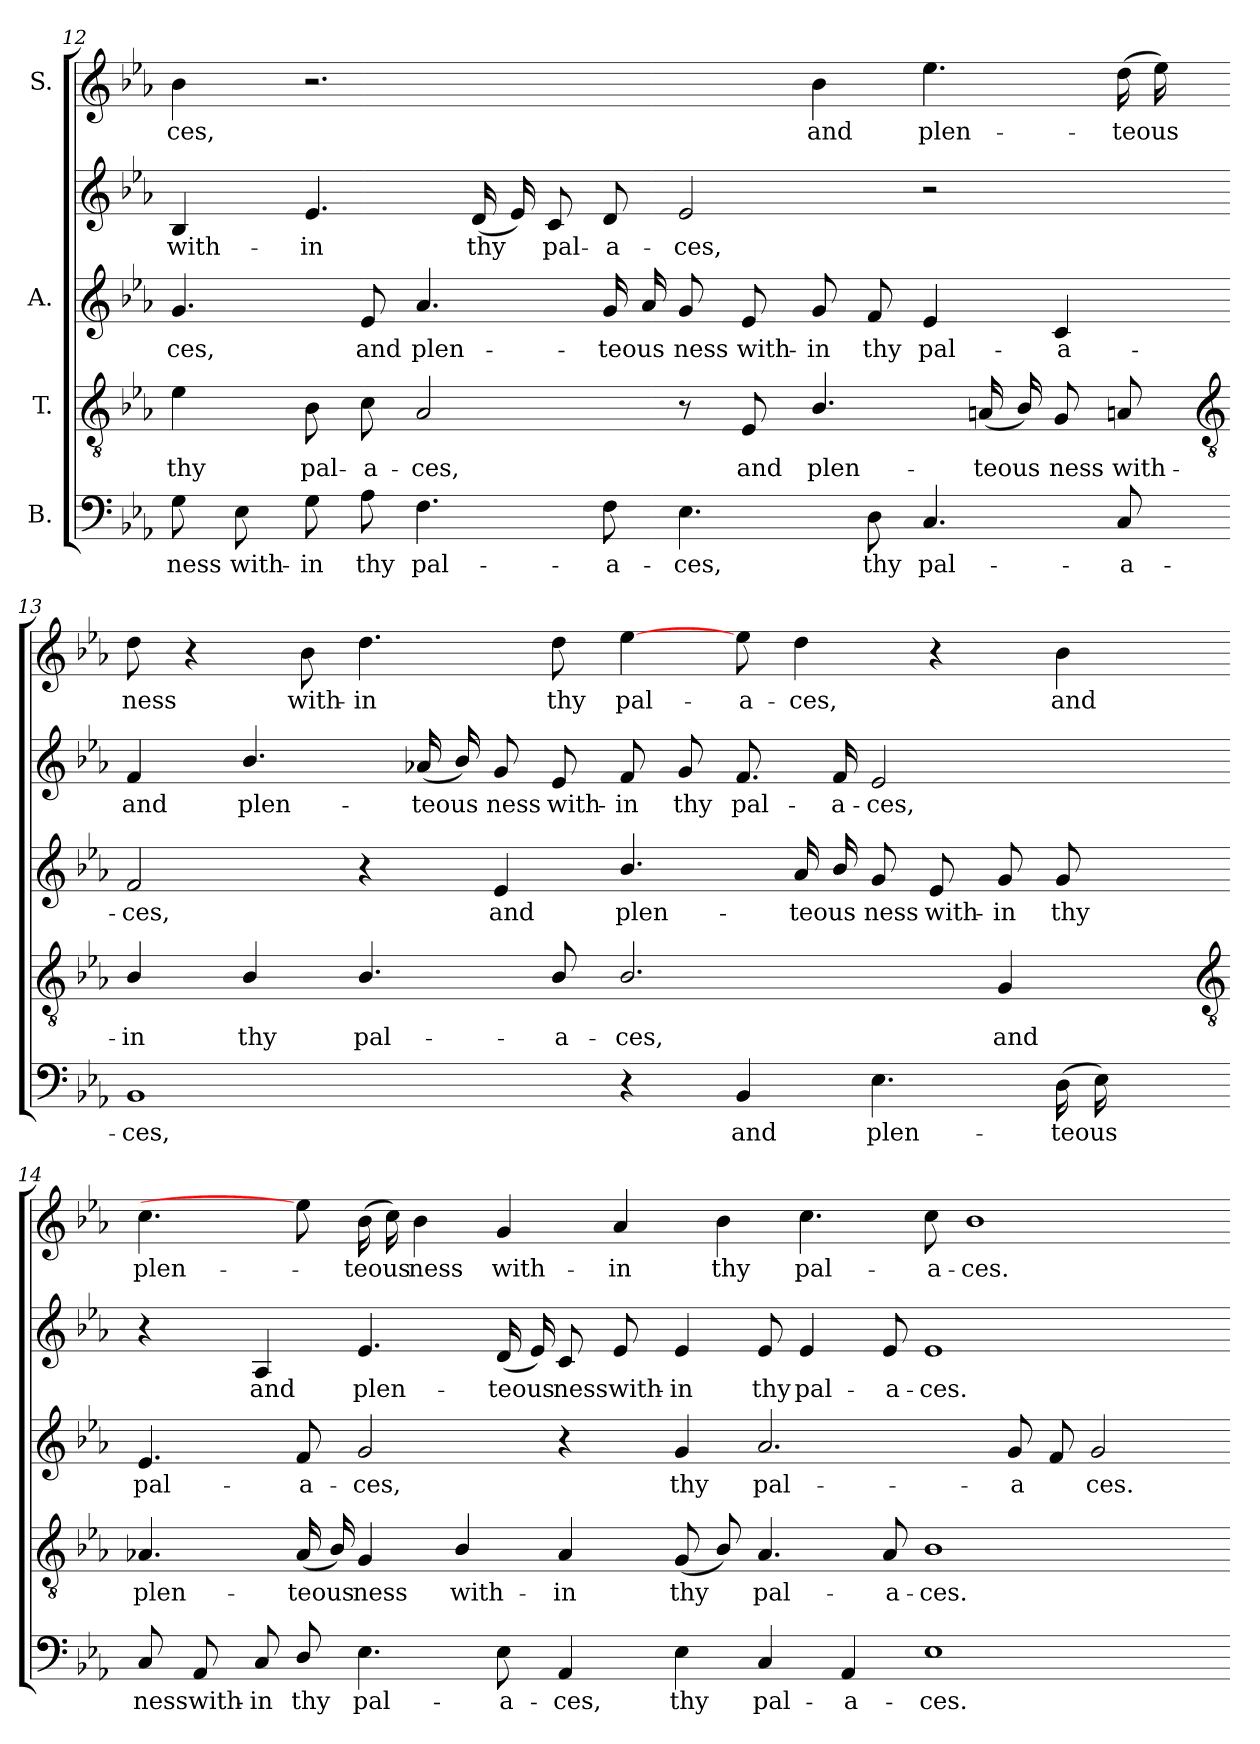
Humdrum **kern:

**kern	**text	**kern	**text	**kern	**text	**kern	**text	**kern	**text
*part4	*part4	*part3	*part3	*part2	*part2	*part2	*part2	*part1	*part1
*staff5	*staff5	*staff4	*staff4	*staff3	*staff3	*staff2	*staff2	*staff1	*staff1
*I"B.	*	*I"T.	*	*I"A.	*	*	*	*I"S.	*
!!LO:LB:g=z
*clefF4	*	*clefGv2	*	*clefG2	*	*clefG2	*	*clefG2	*
*k[b-e-a-]	*	*k[b-e-a-]	*	*k[b-e-a-]	*	*k[b-e-a-]	*	*k[b-e-a-]	*
*E-:	*	*E-:	*	*E-:	*	*E-:	*	*E-:	*
=12	=12	=12	=12	=12	=12	=12	=12	=12	=12
!	!LO:LY:b	!	!LO:LY:b	!	!LO:LY:b	!	!LO:LY:b	!	!LO:LY:b
8G	ness	4e-	thy	4.g	ces,	4B-	-with-	4b-	-ces,
!	!LO:LY:b	!	!	!	!	!	!	!	!
8E-	with-	.	.	.	.	.	.	.	.
!	!LO:LY:b	!	!LO:LY:b	!	!	!	!LO:LY:b	!	!
8G	-in	8B-	pal-	.	.	4.e-	-in	2.r	.
!	!LO:LY:b	!	!LO:LY:b	!	!LO:LY:b	!	!	!	!
8A-	thy	8c	-a-	8e-	and	.	.	.	.
!	!LO:LY:b	!	!LO:LY:b	!	!LO:LY:b	!	!	!	!
4.F	pal-	2A-	-ces,	4.a-	plen-	.	.	.	.
!	!	!	!	!	!	!	!LO:LY:b	!	!
.	.	.	.	.	.	(<16d	thy	.	.
.	.	.	.	.	.	16e-)	.	.	.
!	!	!	!	!	!	!	!LO:LY:b	!	!
.	.	.	.	.	.	8c	pal-	.	.
!	!LO:LY:b	!	!	!	!LO:LY:b	!	!LO:LY:b	!	!
8F	-a-	.	.	16g	-teous	8d	-a-	.	.
.	.	.	.	16a-	.	.	.	.	.
!	!LO:LY:b	!	!	!	!LO:LY:b	!	!LO:LY:b	!	!
4.E-	-ces,	8r	.	8g	ness	2e-	-ces,	4ryy	.
!	!	!	!LO:LY:b	!	!LO:LY:b	!	!	!	!
.	.	8E-	and	8e-	with-	.	.	.	.
!	!	!	!LO:LY:b	!	!LO:LY:b	!	!	!	!LO:LY:b
.	.	4.B-/	plen-	8g	-in	.	.	4b-	and
!	!LO:LY:b	!	!	!	!LO:LY:b	!	!	!	!
8D	thy	.	.	8f	thy	.	.	.	.
!	!LO:LY:b	!	!	!	!LO:LY:b	!	!	!	!LO:LY:b
4.C	pal-	.	.	4e-	pal-	2r	.	4.ee-	plen-
!	!	!	!LO:LY:b	!	!	!	!	!	!
.	.	(<16An/	-teous	.	.	.	.	.	.
.	.	16B-/)	.	.	.	.	.	.	.
!	!	!	!LO:LY:b	!	!LO:LY:b	!	!	!	!
.	.	8G	ness	4c	-a-	.	.	.	.
!	!LO:LY:b	!	!LO:LY:b	!	!	!	!	!	!LO:LY:b
8C	-a-	8An	with-	.	.	.	.	(>16dd	-teous
.	.	.	.	.	.	.	.	16ee-)	.
!!LO:LB:g=z
=13-	=13-	=13-	=13-	=13-	=13-	=13-	=13-	=13-	=13-
*	*	*clefGv2	*	*	*	*	*	*	*
!	!LO:LY:b	!	!LO:LY:b	!	!LO:LY:b	!	!LO:LY:b	!	!LO:LY:b
1BB-	-ces,	4B-/	-in	2f	ces,	4f	-and	8dd	ness
.	.	.	.	.	.	.	.	4r	.
!	!	!	!LO:LY:b	!	!	!	!LO:LY:b	!	!
.	.	4B-/	thy	.	.	4.b-/	plen-	.	.
!	!	!	!	!	!	!	!	!	!LO:LY:b
.	.	.	.	.	.	.	.	8b-	with-
!	!	!	!LO:LY:b	!	!	!	!	!	!LO:LY:b
.	.	4.B-/	pal-	4r	.	.	.	4.dd	-in
!	!	!	!	!	!	!	!LO:LY:b	!	!
.	.	.	.	.	.	(<16a-X/	-teous	.	.
.	.	.	.	.	.	16b-/)	.	.	.
!	!	!	!	!	!LO:LY:b	!	!LO:LY:b	!	!
.	.	.	.	4e-	and	8g	ness	.	.
!	!	!	!LO:LY:b	!	!	!	!LO:LY:b	!	!LO:LY:b
.	.	8B-/	-a-	.	.	8e-	with-	8dd	thy
!	!	!	!LO:LY:b	!	!LO:LY:b	!	!LO:LY:b	!	!LO:LY:b
4r	.	2.B-/	-ces,	4.b-/	plen-	8f	-in	[4ee-	pal-
!	!	!	!	!	!	!	!LO:LY:b	!	!
.	.	.	.	.	.	8g	thy	.	.
!	!LO:LY:b	!	!	!	!	!	!LO:LY:b	!	!LO:LY:b
4BB-	and	.	.	.	.	8.f	pal-	8ee-	-a-
!	!	!	!	!	!LO:LY:b	!	!	!	!LO:LY:b
.	.	.	.	16a-/	-teous	.	.	4dd	-ces,
!	!	!	!	!	!	!	!LO:LY:b	!	!
.	.	.	.	16b-/	.	16f	-a-	.	.
!	!LO:LY:b	!	!	!	!LO:LY:b	!	!LO:LY:b	!	!
4.E-	plen-	.	.	8g	ness	2e-	-ces,	.	.
!	!	!	!	!	!LO:LY:b	!	!	!	!
.	.	.	.	8e-	with-	.	.	4r	.
!	!	!	!LO:LY:b	!	!LO:LY:b	!	!	!	!
.	.	4G	and	8g	-in	.	.	.	.
!	!LO:LY:b	!	!	!	!LO:LY:b	!	!	!	!LO:LY:b
(>16D	-teous	.	.	8g	thy	.	.	4b-	and
16E-)	.	.	.	.	.	.	.	.	.
8ryy	.	8ryy	.	8ryy	.	8ryy	.	.	.
!!LO:LB:g=z
=14-	=14-	=14-	=14-	=14-	=14-	=14-	=14-	=14-	=14-
*	*	*clefGv2	*	*	*	*	*	*	*
!	!LO:LY:b	!	!LO:LY:b	!	!LO:LY:b	!	!	!	!LO:LY:b
8C	ness	4.A-	plen-	4.e-	pal-	4r	.	4.cc	plen-
!	!LO:LY:b	!	!	!	!	!	!	!	!
8AA-	with-	.	.	.	.	.	.	.	.
!	!LO:LY:b	!	!	!	!	!	!LO:LY:b	!	!
8C	-in	.	.	.	.	4A-	and	.	.
!	!LO:LY:b	!	!LO:LY:b	!	!LO:LY:b	!	!	!	!
8D/	thy	(<16A-	-teous	8f	-a-	.	.	8ee-]	.
.	.	16B-/)	.	.	.	.	.	.	.
!	!LO:LY:b	!	!LO:LY:b	!	!LO:LY:b	!	!LO:LY:b	!	!LO:LY:b
4.E-	pal-	4G/	ness	2g	-ces,	4.e-	plen-	(>16b-	-teous
.	.	.	.	.	.	.	.	16cc)	.
!	!	!	!	!	!	!	!	!	!LO:LY:b
.	.	.	.	.	.	.	.	4b-	ness
!	!	!	!LO:LY:b	!	!	!	!	!	!
.	.	4B-/	with-	.	.	.	.	.	.
!	!LO:LY:b	!	!	!	!	!	!LO:LY:b	!	!LO:LY:b
8E-	-a-	.	.	.	.	(<16d	-teous	4g	with-
.	.	.	.	.	.	16e-)	.	.	.
!	!LO:LY:b	!	!LO:LY:b	!	!	!	!LO:LY:b	!	!
4AA-	-ces,	4A-/	-in	4r	.	8c	ness	.	.
!	!	!	!	!	!	!	!LO:LY:b	!	!LO:LY:b
.	.	.	.	.	.	8e-	with-	4a-	-in
!	!LO:LY:b	!	!LO:LY:b	!	!LO:LY:b	!	!LO:LY:b	!	!
4E-	thy	(<8G/	thy	4g	thy	4e-	-in	.	.
!	!	!	!	!	!	!	!	!	!LO:LY:b
.	.	8B-/)	.	.	.	.	.	4b-	thy
!	!LO:LY:b	!	!LO:LY:b	!	!LO:LY:b	!	!LO:LY:b	!	!
4C	pal-	4.A-/	pal-	2.a-	pal-	8e-	thy	.	.
!	!	!	!	!	!	!	!LO:LY:b	!	!LO:LY:b
.	.	.	.	.	.	4e-	pal-	4.cc	pal-
!	!LO:LY:b	!	!	!	!	!	!	!	!
4AA-	-a-	.	.	.	.	.	.	.	.
!	!	!	!LO:LY:b	!	!	!	!LO:LY:b	!	!
.	.	8A-	-a-	.	.	8e-	-a-	.	.
!	!LO:LY:b	!	!LO:LY:b	!	!	!	!LO:LY:b	!	!LO:LY:b
1E-	-ces.	1B-	-ces.	.	.	1e-	-ces.	8cc	-a-
!	!	!	!	!	!	!	!	!	!LO:LY:b
.	.	.	.	.	.	.	.	1b-	-ces.
!	!	!	!	!	!LO:LY:b	!	!	!	!
.	.	.	.	8g	-a	.	.	.	.
.	.	.	.	8f	.	.	.	.	.
!	!	!	!	!	!LO:LY:b	!	!	!	!
.	.	.	.	2g	ces.	.	.	.	.
8ryy	.	8ryy	.	8ryy	.	8ryy	.	.	.
=-	=-	=-	=-	=-	=-	=-	=-	=-	=-
*-	*-	*-	*-	*-	*-	*-	*-	*-	*-
